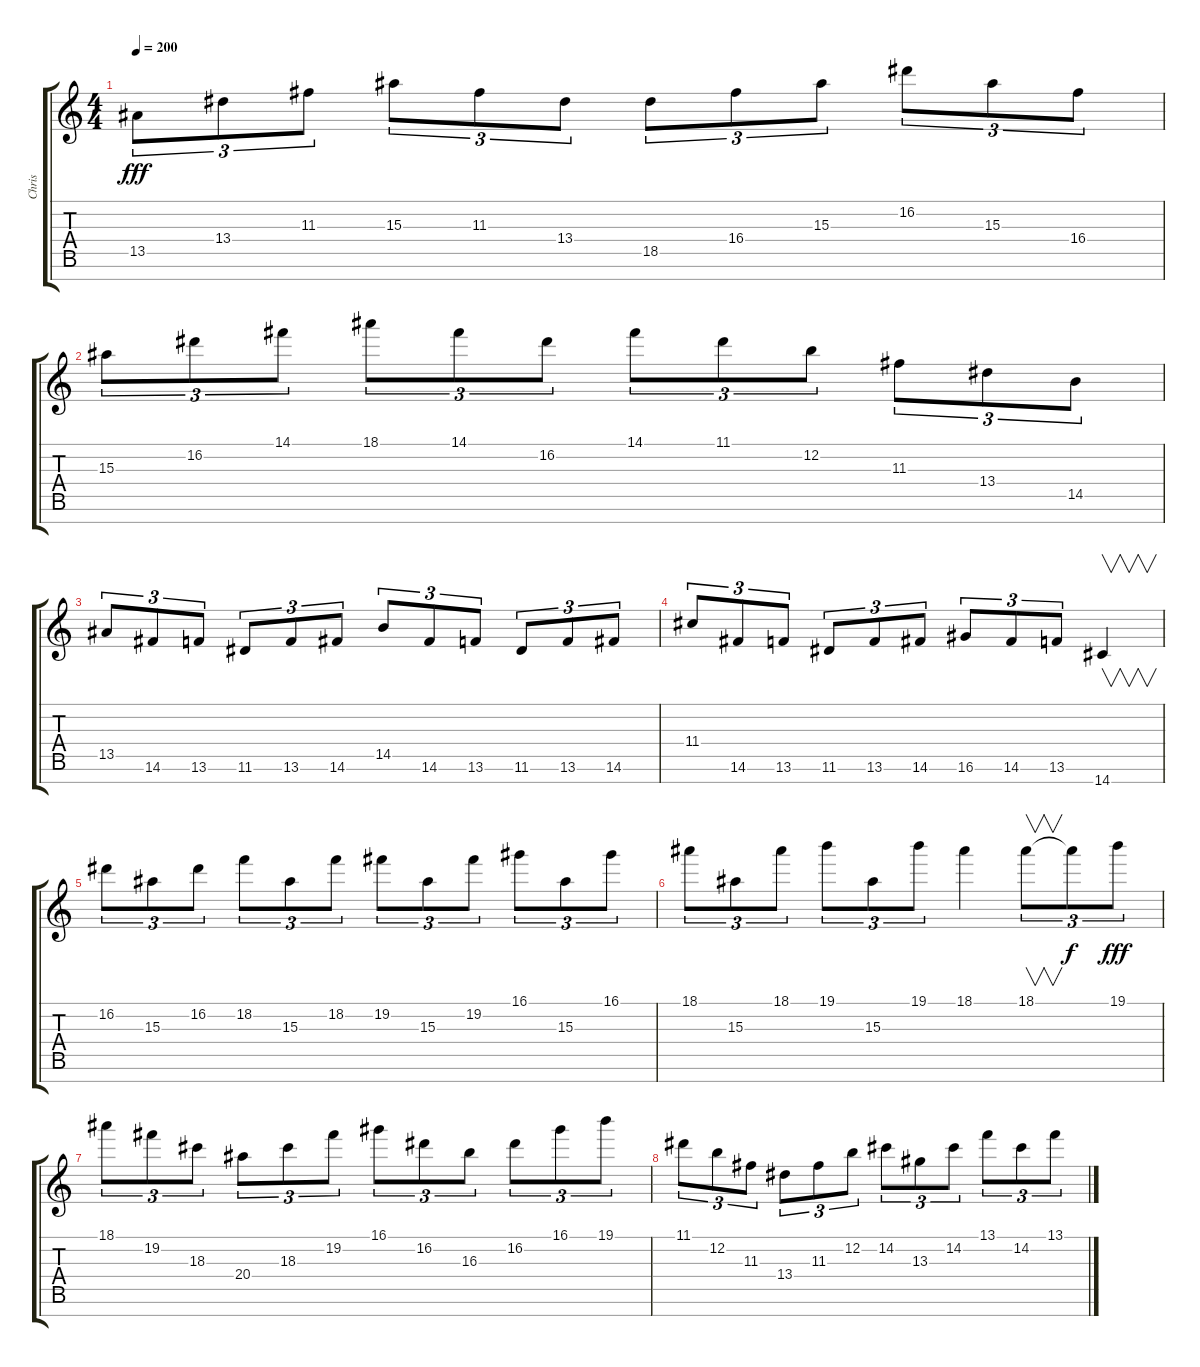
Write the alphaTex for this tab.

\track ("Chris" "Chris") {instrument overdrivenguitar}
\staff {score tabs}
\tuning (E4 B3 G3 D3 A2 E2 B1) {hide}
\ts (4 4)
\tempo 200
\clef g2
\ks c
13.5.8{tu (3 2) dy fff instrument distortionguitar} 13.4.8{tu (3 2)} 11.3.8{tu (3 2)} 15.3.8{tu (3 2)} 11.3.8{tu (3 2)} 13.4.8{tu (3 2)} 18.5.8{tu (3 2)} 16.4.8{tu (3 2)} 15.3.8{tu (3 2)} 16.2.8{tu (3 2)} 15.3.8{tu (3 2)} 16.4.8{tu (3 2)} |
15.3.8{tu (3 2)} 16.2.8{tu (3 2)} 14.1.8{tu (3 2)} 18.1.8{tu (3 2)} 14.1.8{tu (3 2)} 16.2.8{tu (3 2)} 14.1.8{tu (3 2)} 11.1.8{tu (3 2)} 12.2.8{tu (3 2)} 11.3.8{tu (3 2)} 13.4.8{tu (3 2)} 14.5.8{tu (3 2)} |
13.5.8{tu (3 2)} 14.6.8{tu (3 2)} 13.6.8{tu (3 2)} 11.6.8{tu (3 2)} 13.6.8{tu (3 2)} 14.6.8{tu (3 2)} 14.5.8{tu (3 2)} 14.6.8{tu (3 2)} 13.6.8{tu (3 2)} 11.6.8{tu (3 2)} 13.6.8{tu (3 2)} 14.6.8{tu (3 2)} |
11.4.8{tu (3 2)} 14.6.8{tu (3 2)} 13.6.8{tu (3 2)} 11.6.8{tu (3 2)} 13.6.8{tu (3 2)} 14.6.8{tu (3 2)} 16.6.8{tu (3 2)} 14.6.8{tu (3 2)} 13.6.8{tu (3 2)} 14.7.4{v} |
16.2.8{tu (3 2)} 15.3.8{tu (3 2)} 16.2.8{tu (3 2)} 18.2.8{tu (3 2)} 15.3.8{tu (3 2)} 18.2.8{tu (3 2)} 19.2.8{tu (3 2)} 15.3.8{tu (3 2)} 19.2.8{tu (3 2)} 16.1.8{tu (3 2)} 15.3.8{tu (3 2)} 16.1.8{tu (3 2)} |
18.1.8{tu (3 2)} 15.3.8{tu (3 2)} 18.1.8{tu (3 2)} 19.1.8{tu (3 2)} 15.3.8{tu (3 2)} 19.1.8{tu (3 2)} 18.1.4 18.1.8{v tu (3 2)} 18.1{t}.8{tu (3 2) dy f} 19.1.8{tu (3 2) dy fff} |
18.1.8{tu (3 2)} 19.2.8{tu (3 2)} 18.3.8{tu (3 2)} 20.4.8{tu (3 2)} 18.3.8{tu (3 2)} 19.2.8{tu (3 2)} 16.1.8{tu (3 2)} 16.2.8{tu (3 2)} 16.3.8{tu (3 2)} 16.2.8{tu (3 2)} 16.1.8{tu (3 2)} 19.1.8{tu (3 2)} |
11.1.8{tu (3 2)} 12.2.8{tu (3 2)} 11.3.8{tu (3 2)} 13.4.8{tu (3 2)} 11.3.8{tu (3 2)} 12.2.8{tu (3 2)} 14.2.8{tu (3 2)} 13.3.8{tu (3 2)} 14.2.8{tu (3 2)} 13.1.8{tu (3 2)} 14.2.8{tu (3 2)} 13.1.8{tu (3 2)}
